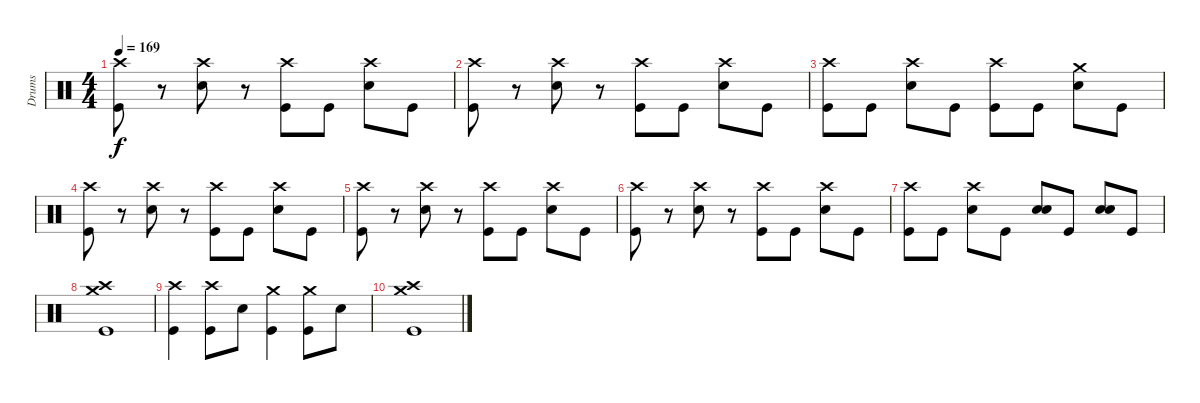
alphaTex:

\track ("Drums" "Drums") {instrument percussion}
\staff {score}
\articulation defaults
\ts (4 4)
\tempo 169
\clef neutral
\ks c
("Crash high (hit)" "Kick (hit)").8{dy f} r.8 ("Crash high (hit)" "Electric Snare (hit)").8 r.8 ("Crash high (hit)" "Kick (hit)").8 "Kick (hit)".8 ("Crash high (hit)" "Electric Snare (hit)").8 "Kick (hit)".8 |
("Crash high (hit)" "Kick (hit)").8 r.8 ("Crash high (hit)" "Electric Snare (hit)").8 r.8 ("Crash high (hit)" "Kick (hit)").8 "Kick (hit)".8 ("Crash high (hit)" "Electric Snare (hit)").8 "Kick (hit)".8 |
("Crash high (hit)" "Kick (hit)").8 "Kick (hit)".8 ("Crash high (hit)" "Electric Snare (hit)").8 "Kick (hit)".8 ("Crash high (hit)" "Kick (hit)").8 "Kick (hit)".8 ("Crash medium (hit)" "Electric Snare (hit)").8 "Kick (hit)".8 |
("Crash high (hit)" "Kick (hit)").8 r.8 ("Crash high (hit)" "Electric Snare (hit)").8 r.8 ("Crash high (hit)" "Kick (hit)").8 "Kick (hit)".8 ("Crash high (hit)" "Electric Snare (hit)").8 "Kick (hit)".8 |
("Crash high (hit)" "Kick (hit)").8 r.8 ("Crash high (hit)" "Electric Snare (hit)").8 r.8 ("Crash high (hit)" "Kick (hit)").8 "Kick (hit)".8 ("Crash high (hit)" "Electric Snare (hit)").8 "Kick (hit)".8 |
("Crash high (hit)" "Kick (hit)").8 r.8 ("Crash high (hit)" "Electric Snare (hit)").8 r.8 ("Crash high (hit)" "Kick (hit)").8 "Kick (hit)".8 ("Crash high (hit)" "Electric Snare (hit)").8 "Kick (hit)".8 |
("Crash high (hit)" "Kick (hit)").8 "Kick (hit)".8 ("Crash high (hit)" "Electric Snare (hit)").8 "Kick (hit)".8 ("Electric Snare (hit)" "Electric Snare (hit)").8 "Kick (hit)".8 ("Electric Snare (hit)" "Electric Snare (hit)").8 "Kick (hit)".8 |
("Crash high (hit)" "Kick (hit)" "Crash medium (hit)").1 |
("Crash high (hit)" "Kick (hit)").4 ("Crash high (hit)" "Kick (hit)").8 "Electric Snare (hit)".8 ("Crash medium (hit)" "Kick (hit)").4 ("Crash medium (hit)" "Kick (hit)").8 "Electric Snare (hit)".8 |
("Crash high (hit)" "Kick (hit)" "Crash medium (hit)").1
